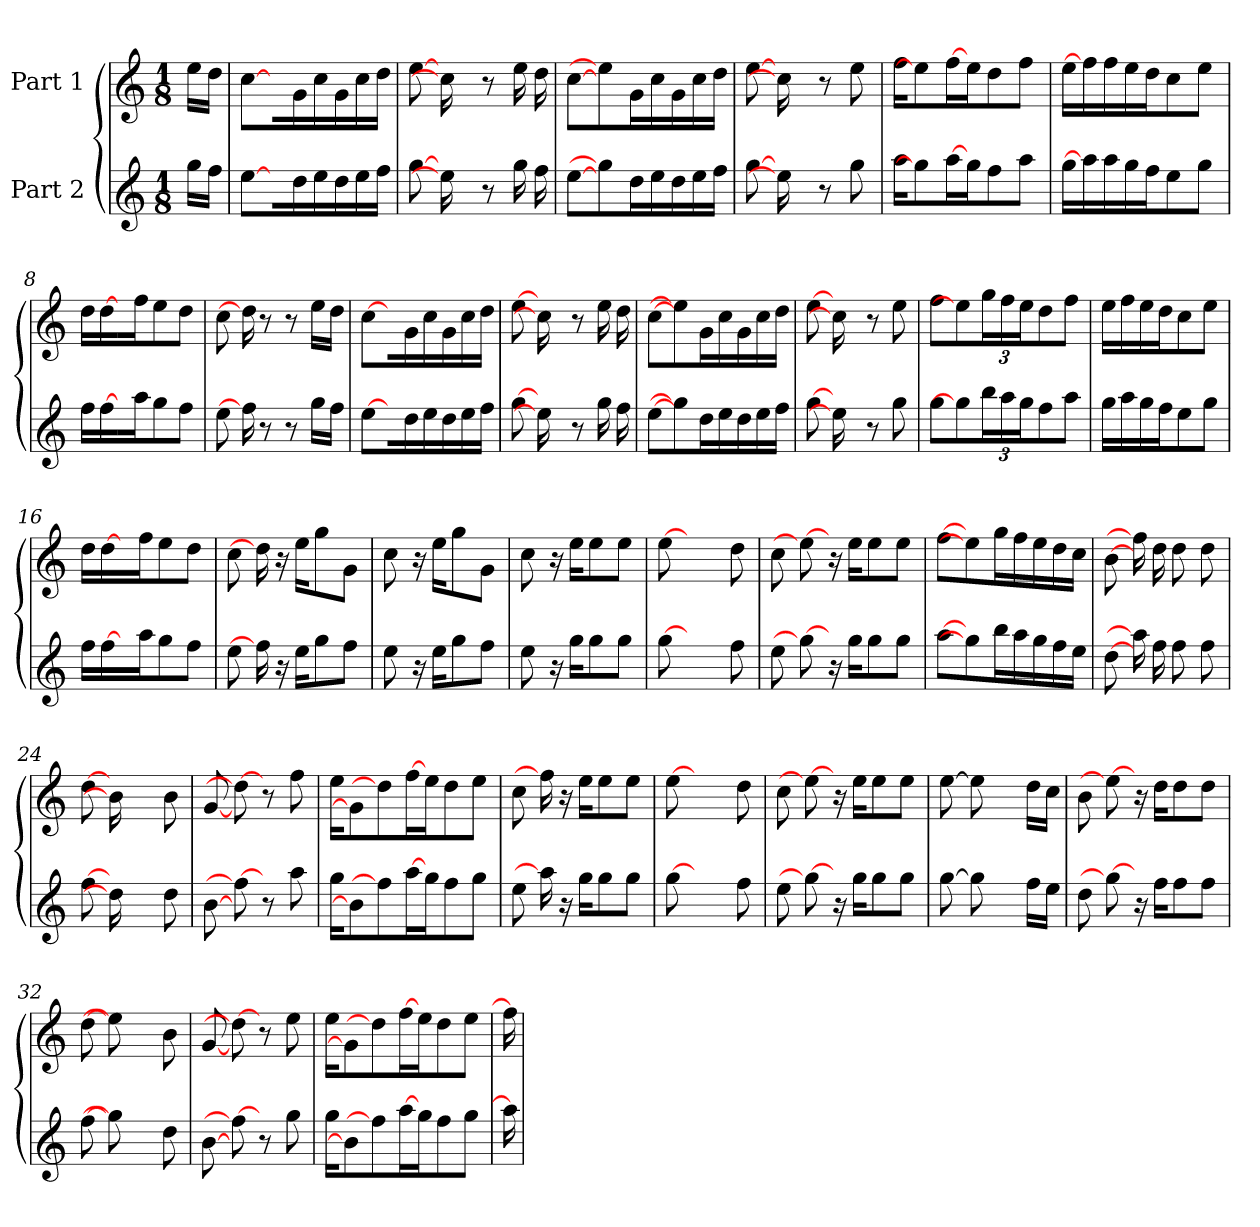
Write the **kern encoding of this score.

**kern	**kern
*part2	*part1
*staff2	*staff1
*I"Part 2	*I"Part 1
*clefG2	*clefG2
*k[]	*k[]
*M1/8	*M1/8
=1	=1
16gg\LL	16ee\LL
16ff\JJ	16dd\JJ
=2	=2
[8ee\L	[8cc\L
16ryy	16ryy
16dd\L	16g\L
16ee\	16cc\
16dd\	16g\
16ee\	16cc\
16ff\JJ	16dd\JJ
=3	=3
[8gg\	[8ee\
16ee\L]	16cc\L]
16ryy	16ryy
8r	8r
16gg\LL	16ee\LL
16ff\JJ	16dd\JJ
=4	=4
[8ee\L	[8cc\L
8gg\]	8ee\]
16dd\L	16g\L
16ee\	16cc\
16dd\	16g\
16ee\	16cc\
16ff\JJ	16dd\JJ
=5	=5
[8gg\	[8ee\
16ee\L]	16cc\L]
16ryy	16ryy
8r	8r
8gg\	8ee\
=6	=6
16aa\KL	16ff\KL
8gg\]	8ee\]
[16aa\	[16ff\
16gg\K	16ee\K
8ff\	8dd\
8aa\J	8ff\J
=7	=7
16gg\LL	16ee\LL
16aa\]	16ff\]
16aa\	16ff\
16gg\	16ee\
16ff\J	16dd\J
8ee\	8cc\
8gg\J	8ee\J
=8	=8
16ff\KL	16dd\KL
[16ff\	[16dd\
16ryy	16ryy
16aa\K	16ff\K
8gg\	8ee\
8ff\J	8dd\J
!!LO:LB:g=z
=9	=9
8ee\	8cc\
16ff\]	16dd\]
8r	8r
8r	8r
16gg\LL	16ee\LL
16ff\JJ	16dd\JJ
=10	=10
[8ee\L	[8cc\L
16ryy	16ryy
16dd\L	16g\L
16ee\	16cc\
16dd\	16g\
16ee\	16cc\
16ff\JJ	16dd\JJ
=11	=11
[8gg\	[8ee\
16ee\L]	16cc\L]
16ryy	16ryy
8r	8r
16gg\LL	16ee\LL
16ff\JJ	16dd\JJ
=12	=12
[8ee\L	[8cc\L
8gg\]	8ee\]
16dd\L	16g\L
16ee\	16cc\
16dd\	16g\
16ee\	16cc\
16ff\JJ	16dd\JJ
=13	=13
[8gg\	[8ee\
16ee\L]	16cc\L]
16ryy	16ryy
8r	8r
8gg\	8ee\
=14	=14
8gg\L	8ff\L
8gg\]	8ee\]
*Xbrackettup	*Xbrackettup
24bb\L	24gg\L
24aa\	24ff\
24gg\J	24ee\J
8ff\	8dd\
8aa\J	8ff\J
=15	=15
16gg\LL	16ee\LL
16aa\	16ff\
16gg\	16ee\
16ff\J	16dd\J
8ee\	8cc\
8gg\J	8ee\J
=16	=16
16ff\KL	16dd\KL
[16ff\	[16dd\
16ryy	16ryy
16aa\K	16ff\K
8gg\	8ee\
8ff\J	8dd\J
!!LO:LB:g=z
=17	=17
8ee\	8cc\
16ff\]	16dd\]
16r	16r
16ee\KL	16ee\KL
8gg\	8gg\
8ff\J	8g\J
=18	=18
8ee\	8cc\
16r	16r
16ee\KL	16ee\KL
8gg\	8gg\
8ff\J	8g\J
=19	=19
8ee\	8cc\
16r	16r
16gg\KL	16ee\KL
8gg\	8ee\
8gg\J	8ee\J
=20	=20
[8gg\	[8ee\
4ryy	4ryy
8ff\	8dd\
=21	=21
8ee\	8cc\
8gg\_	8ee\_
16r	16r
16gg\KL	16ee\KL
8gg\	8ee\
8gg\J	8ee\J
=22	=22
[8aa\L	[8ff\L
8gg\]	8ee\]
16bb\L	16gg\L
16aa\	16ff\
16gg\	16ee\
16ff\	16dd\
16ee\JJ	16cc\JJ
=23	=23
[8dd\L	[8b\L
16aa\L]	16ff\L]
16ff\K	16dd\K
8ff\	8dd\
8ff\J	8dd\J
=24	=24
[8ff\	[8dd\
16dd\L]	16b\L]
8.ryy	8.ryy
8dd\	8b\
=25	=25
[8b\	[8g/
8ff\_	8dd\_
8r	8r
8aa\	8ff\
!!LO:LB:g=z
=26	=26
16gg\KL	16ee\KL
8b\]	8g/]
8ff\]	8dd\]
[16aa\	[16ff\
16gg\K	16ee\K
8ff\	8dd\
8gg\J	8ee\J
=27	=27
8ee\	8cc\
16aa\]	16ff\]
16r	16r
16gg\KL	16ee\KL
8gg\	8ee\
8gg\J	8ee\J
=28	=28
[8gg\	[8ee\
4ryy	4ryy
8ff\	8dd\
=29	=29
8ee\	8cc\
8gg\_	8ee\_
16r	16r
16gg\KL	16ee\KL
8gg\	8ee\
8gg\J	8ee\J
=30	=30
[8gg\	[8ee\
8gg\]	8ee\]
8ryy	8ryy
16ff\LL	16dd\LL
16ee\JJ	16cc\JJ
=31	=31
8dd\	8b\
8gg\_	8ee\_
16r	16r
16ff\KL	16dd\KL
8ff\	8dd\
8ff\J	8dd\J
=32	=32
[8ff\	[8dd\
8gg\]	8ee\]
8ryy	8ryy
8dd\	8b\
=33	=33
[8b\	[8g/
8ff\_	8dd\_
8r	8r
8gg\	8ee\
=34	=34
16gg\KL	16ee\KL
8b\]	8g/]
8ff\]	8dd\]
[16aa\	[16ff\
16gg\K	16ee\K
8ff\	8dd\
8gg\J	8ee\J
=35	=35
16aa\]	16ff\]
=	=
*-	*-
